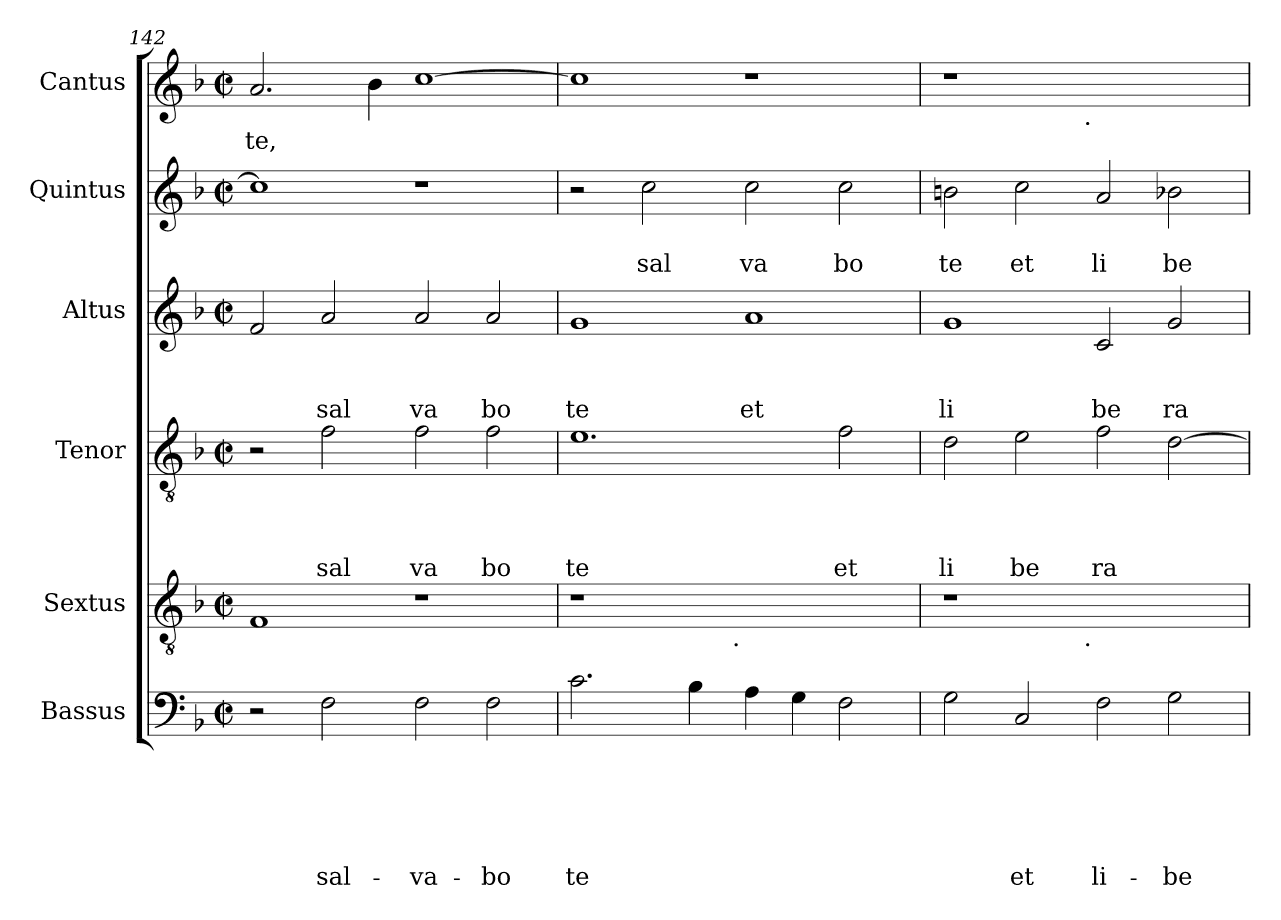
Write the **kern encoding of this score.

**kern	**text	**text	**text	**text	**text	**text	**kern	**text	**kern	**text	**text	**text	**text	**kern	**text	**text	**text	**kern	**text	**text	**kern	**text
*part6	*part6	*part6	*part6	*part6	*part6	*part6	*part5	*part5	*part4	*part4	*part4	*part4	*part4	*part3	*part3	*part3	*part3	*part2	*part2	*part2	*part1	*part1
*staff6	*staff6	*staff6	*staff6	*staff6	*staff6	*staff6	*staff5	*staff5	*staff4	*staff4	*staff4	*staff4	*staff4	*staff3	*staff3	*staff3	*staff3	*staff2	*staff2	*staff2	*staff1	*staff1
*I"Bassus	*	*	*	*	*	*	*I"Sextus	*	*I"Tenor	*	*	*	*	*I"Altus	*	*	*	*I"Quintus	*	*	*I"Cantus	*
*clefF4	*	*	*	*	*	*	*clefGv2	*	*clefGv2	*	*	*	*	*clefG2	*	*	*	*clefG2	*	*	*clefG2	*
*k[b-]	*	*	*	*	*	*	*k[b-]	*	*k[b-]	*	*	*	*	*k[b-]	*	*	*	*k[b-]	*	*	*k[b-]	*
*F:	*	*	*	*	*	*	*F:	*	*F:	*	*	*	*	*F:	*	*	*	*F:	*	*	*F:	*
*M2/2	*	*	*	*	*	*	*M2/2	*	*M2/2	*	*	*	*	*M2/2	*	*	*	*M2/2	*	*	*M2/2	*
*met(c|)	*	*	*	*	*	*	*met(c|)	*	*met(c|)	*	*	*	*	*met(c|)	*	*	*	*met(c|)	*	*	*met(c|)	*
=142	=142	=142	=142	=142	=142	=142	=142	=142	=142	=142	=142	=142	=142	=142	=142	=142	=142	=142	=142	=142	=142	=142
!	!	!	!	!	!	!	!	!	!	!	!	!	!	!	!	!	!	!	!	!	!	!LO:LY:b
2r	.	.	.	.	.	.	1F	.	2r	.	.	.	.	2f/	.	.	.	1cc]	.	.	2.a/	te,
!	!	!	!	!	!	!LO:LY:b	!	!	!	!	!	!	!LO:LY:b	!	!	!	!LO:LY:b	!	!	!	!	!
2F\	.	.	.	.	.	sal-	.	.	2f\	.	.	.	sal	2a/	.	.	sal	.	.	.	.	.
.	.	.	.	.	.	.	.	.	.	.	.	.	.	.	.	.	.	.	.	.	4b-\	.
!	!	!	!	!	!	!LO:LY:b	!	!	!	!	!	!	!LO:LY:b	!	!	!	!LO:LY:b	!	!	!	!	!
2F\	.	.	.	.	.	-va-	1r	.	2f\	.	.	.	va	2a/	.	.	va	1r	.	.	[>1cc	.
!	!	!	!	!	!	!LO:LY:b	!	!	!	!	!	!	!LO:LY:b	!	!	!	!LO:LY:b	!	!	!	!	!
2F\	.	.	.	.	.	-bo	.	.	2f\	.	.	.	bo	2a/	.	.	bo	.	.	.	.	.
=143	=143	=143	=143	=143	=143	=143	=143	=143	=143	=143	=143	=143	=143	=143	=143	=143	=143	=143	=143	=143	=143	=143
!	!	!	!	!	!	!LO:LY:b	!	!	!	!	!	!	!LO:LY:b	!	!	!	!LO:LY:b	!	!	!	!	!
*	*	*	*	*	*	*	*^	*	*	*	*	*	*	*	*	*	*	*	*	*	*	*
2.c\	.	.	.	.	.	te	1r	2ryy	.	1.e	.	.	.	te	1g	.	.	te	2r	.	.	1cc]	.
!	!	!	!	!	!	!	!	!	!	!	!	!	!	!	!	!	!	!	!	!	!LO:LY:b	!	!
.	.	.	.	.	.	.	.	4...ryy	.	.	.	.	.	.	.	.	.	.	2cc\	.	sal	.	.
4B-\	.	.	.	.	.	.	.	.	.	.	.	.	.	.	.	.	.	.	.	.	.	.	.
!	!	!	!	!	!	!	!	!LO:TX:b:t=.	!	!	!	!	!	!	!	!	!	!	!	!	!	!	!
.	.	.	.	.	.	.	.	1ryy	.	.	.	.	.	.	.	.	.	.	.	.	.	.	.
!	!	!	!	!	!	!	!	!	!	!	!	!	!	!	!	!	!	!LO:LY:b	!	!	!LO:LY:b	!	!
4A\	.	.	.	.	.	.	1ryy	.	.	.	.	.	.	.	1a	.	.	et	2cc\	.	va	1r	.
4G\	.	.	.	.	.	.	.	.	.	.	.	.	.	.	.	.	.	.	.	.	.	.	.
!	!	!	!	!	!	!	!	!	!	!	!	!	!	!LO:LY:b	!	!	!	!	!	!	!LO:LY:b	!	!
2F\	.	.	.	.	.	.	.	.	.	2f\	.	.	.	et	.	.	.	.	2cc\	.	bo	.	.
.	.	.	.	.	.	.	.	32ryy	.	.	.	.	.	.	.	.	.	.	.	.	.	.	.
=144	=144	=144	=144	=144	=144	=144	=144	=144	=144	=144	=144	=144	=144	=144	=144	=144	=144	=144	=144	=144	=144	=144	=144
!	!	!	!	!	!	!	!	!	!	!	!	!	!	!LO:LY:b	!	!	!	!LO:LY:b	!	!	!LO:LY:b	!	!
*	*	*	*	*	*	*	*	*	*	*	*	*	*	*	*	*	*	*	*	*	*	*^	*
2G\	.	.	.	.	.	.	1r	2ryy	.	2d\	.	.	.	li	1g	.	.	li	2bn\	.	te	1r	2ryy	.
!	!	!	!	!	!	!LO:LY:b	!	!	!	!	!	!	!	!LO:LY:b	!	!	!	!	!	!	!LO:LY:b	!	!	!
2C/	.	.	.	.	.	et	.	4...ryy	.	2e\	.	.	.	be	.	.	.	.	2cc\	.	et	.	4...ryy	.
!	!	!	!	!	!	!	!	!	!	!	!	!	!	!	!	!	!	!	!	!	!	!	!LO:TX:b:t=.	!
!	!	!	!	!	!	!	!	!LO:TX:b:t=.	!	!	!	!	!	!	!	!	!	!	!	!	!	!	!	!
.	.	.	.	.	.	.	.	1ryy	.	.	.	.	.	.	.	.	.	.	.	.	.	.	1ryy	.
!	!	!	!	!	!	!LO:LY:b	!	!	!	!	!	!	!	!LO:LY:b	!	!	!	!LO:LY:b	!	!	!LO:LY:b	!	!	!
2F\	.	.	.	.	.	li-	1ryy	.	.	2f\	.	.	.	ra	2c/	.	.	be	2a/	.	li	1ryy	.	.
!	!	!	!	!	!	!LO:LY:b	!	!	!	!	!	!	!	!	!	!	!	!LO:LY:b	!	!	!LO:LY:b	!	!	!
2G\	.	.	.	.	.	-be-	.	.	.	[>2d\	.	.	.	.	2g/	.	.	ra	2b-X\	.	be	.	.	.
.	.	.	.	.	.	.	.	32ryy	.	.	.	.	.	.	.	.	.	.	.	.	.	.	32ryy	.
*	*	*	*	*	*	*	*v	*v	*	*	*	*	*	*	*	*	*	*	*	*	*	*v	*v	*
=	=	=	=	=	=	=	=	=	=	=	=	=	=	=	=	=	=	=	=	=	=	=
*-	*-	*-	*-	*-	*-	*-	*-	*-	*-	*-	*-	*-	*-	*-	*-	*-	*-	*-	*-	*-	*-	*-
